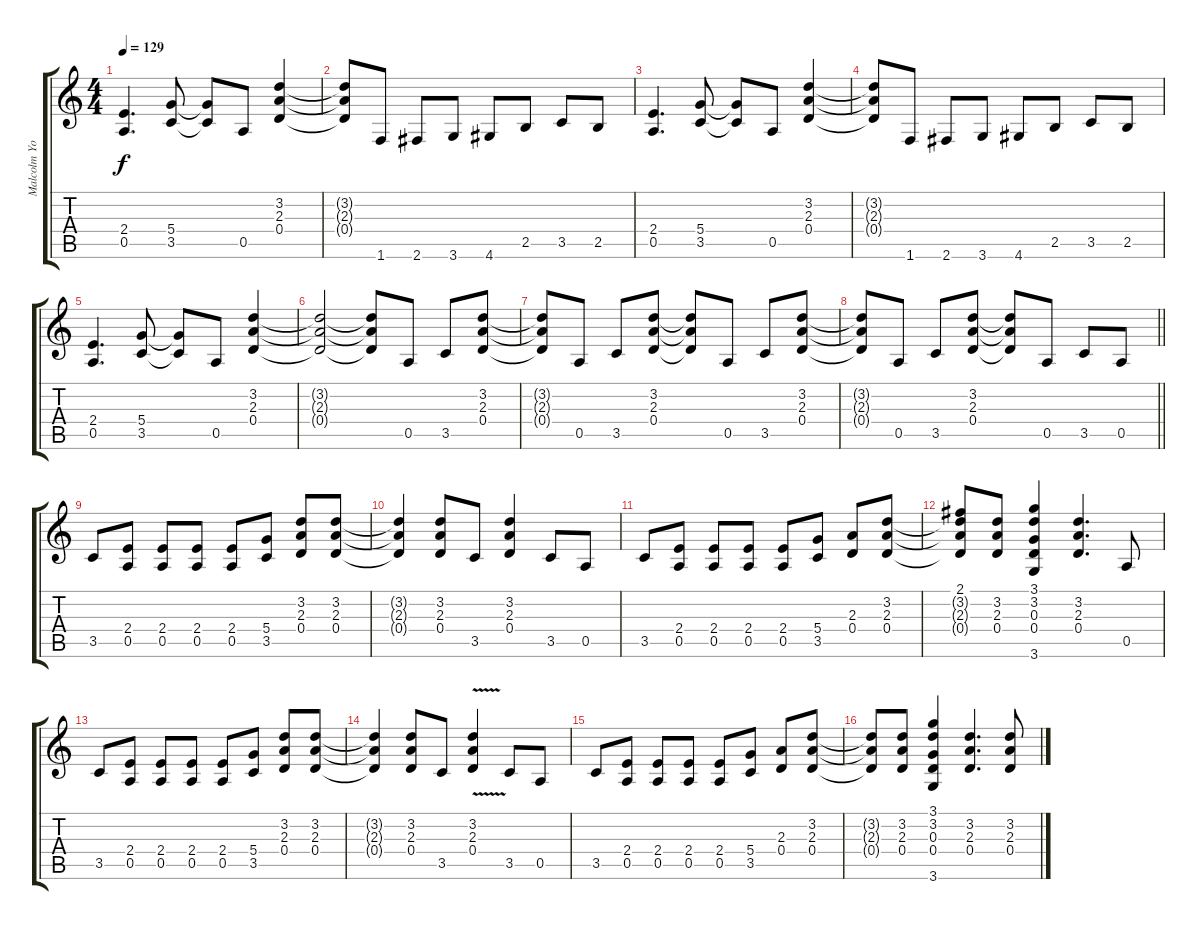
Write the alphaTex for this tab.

\track ("Malcolm Young" "Malcolm Yo") {instrument overdrivenguitar}
\staff {score tabs}
\tuning (E4 B3 G3 D3 A2 E2) {hide}
\ts (4 4)
\tempo 129
\clef g2
\ks c
(2.4 0.5).4{d dy f} (5.4 3.5).8 (5.4{t} 3.5{t}).8 0.5.8 (3.2 2.3 0.4).4 |
(3.2{t} 2.3{t} 0.4{t}).8 1.6.8 2.6.8 3.6.8 4.6.8 2.5.8 3.5.8 2.5.8 |
(2.4 0.5).4{d} (5.4 3.5).8 (5.4{t} 3.5{t}).8 0.5.8 (3.2 2.3 0.4).4 |
(3.2{t} 2.3{t} 0.4{t}).8 1.6.8 2.6.8 3.6.8 4.6.8 2.5.8 3.5.8 2.5.8 |
(2.4 0.5).4{d} (5.4 3.5).8 (5.4{t} 3.5{t}).8 0.5.8 (3.2 2.3 0.4).4 |
(3.2{t} 2.3{t} 0.4{t}).2 (3.2{t} 2.3{t} 0.4{t}).8 0.5.8 3.5.8 (3.2 2.3 0.4).8 |
(3.2{t} 2.3{t} 0.4{t}).8 0.5.8 3.5.8 (3.2 2.3 0.4).8 (3.2{t} 2.3{t} 0.4{t}).8 0.5.8 3.5.8 (3.2 2.3 0.4).8 |
\barLineRight lightlight
(3.2{t} 2.3{t} 0.4{t}).8 0.5.8 3.5.8 (3.2 2.3 0.4).8 (3.2{t} 2.3{t} 0.4{t}).8 0.5.8 3.5.8 0.5.8 |
3.5.8 (2.4 0.5).8 (2.4 0.5).8 (2.4 0.5).8 (2.4 0.5).8 (5.4 3.5).8 (3.2 2.3 0.4).8 (3.2 2.3 0.4).8 |
(3.2{t} 2.3{t} 0.4{t}).4 (3.2 2.3 0.4).8 3.5.8 (3.2 2.3 0.4).4 3.5.8 0.5.8 |
3.5.8 (2.4 0.5).8 (2.4 0.5).8 (2.4 0.5).8 (2.4 0.5).8 (5.4 3.5).8 (2.3 0.4).8 (3.2 2.3 0.4).8 |
(2.1 3.2{t} 2.3{t} 0.4{t}).8 (3.2 2.3 0.4).8 (3.1 3.2 0.3 0.4 3.6).4 (3.2 2.3 0.4).4{d} 0.5.8 |
3.5.8 (2.4 0.5).8 (2.4 0.5).8 (2.4 0.5).8 (2.4 0.5).8 (5.4 3.5).8 (3.2 2.3 0.4).8 (3.2 2.3 0.4).8 |
(3.2{t} 2.3{t} 0.4{t}).4 (3.2 2.3 0.4).8 3.5.8 (3.2 2.3{v} 0.4).4 3.5.8 0.5.8 |
3.5.8 (2.4 0.5).8 (2.4 0.5).8 (2.4 0.5).8 (2.4 0.5).8 (5.4 3.5).8 (2.3 0.4).8 (3.2 2.3 0.4).8 |
(3.2{t} 2.3{t} 0.4{t}).8 (3.2 2.3 0.4).8 (3.1 3.2 0.3 0.4 3.6).4 (3.2 2.3 0.4).4{d} (3.2 2.3 0.4).8
